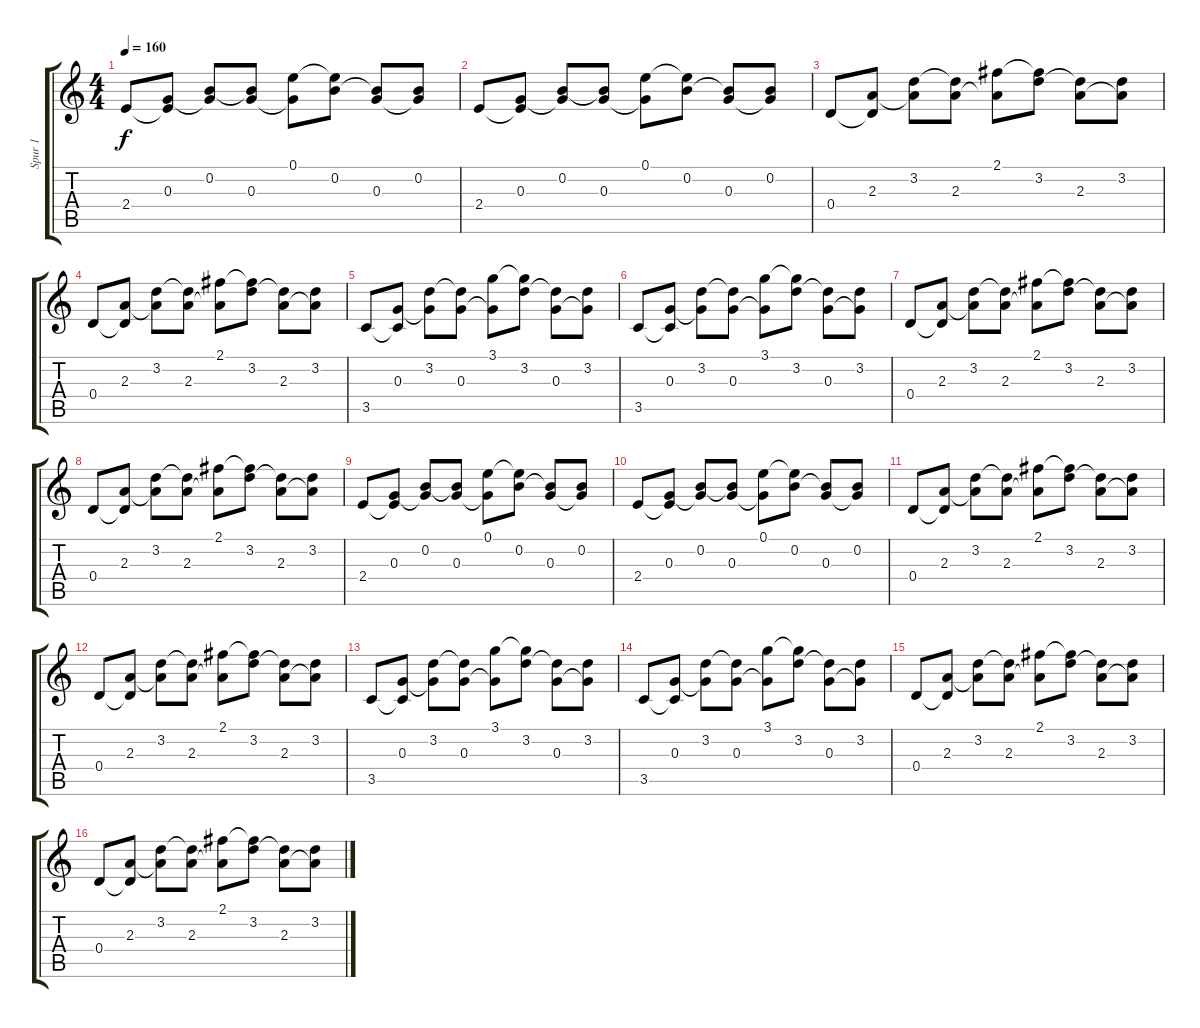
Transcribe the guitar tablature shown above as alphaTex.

\track ("Spur 1" "Spur 1") {instrument acousticguitarnylon}
\staff {score tabs}
\tuning (E4 B3 G3 D3 A2 E2) {hide}
\ts (4 4)
\tempo 160
\clef g2
\ks c
2.4.8{dy f} (0.3 2.4{t}).8 (0.2 0.3{t}).8 (0.2{t} 0.3).8 (0.1 0.3{t}).8 (0.1{t} 0.2).8 (0.2{t} 0.3).8 (0.2 0.3{t}).8 |
2.4.8 (0.3 2.4{t}).8 (0.2 0.3{t}).8 (0.2{t} 0.3).8 (0.1 0.3{t}).8 (0.1{t} 0.2).8 (0.2{t} 0.3).8 (0.2 0.3{t}).8 |
0.4.8 (2.3 0.4{t}).8 (3.2 2.3{t}).8 (3.2{t} 2.3).8 (2.1 2.3{t}).8 (2.1{t} 3.2).8 (3.2{t} 2.3).8 (3.2 2.3{t}).8 |
0.4.8 (2.3 0.4{t}).8 (3.2 2.3{t}).8 (3.2{t} 2.3).8 (2.1 2.3{t}).8 (2.1{t} 3.2).8 (3.2{t} 2.3).8 (3.2 2.3{t}).8 |
3.5.8 (0.3 3.5{t}).8 (3.2 0.3{t}).8 (3.2{t} 0.3).8 (3.1 0.3{t}).8 (3.1{t} 3.2).8 (3.2{t} 0.3).8 (3.2 0.3{t}).8 |
3.5.8 (0.3 3.5{t}).8 (3.2 0.3{t}).8 (3.2{t} 0.3).8 (3.1 0.3{t}).8 (3.1{t} 3.2).8 (3.2{t} 0.3).8 (3.2 0.3{t}).8 |
0.4.8 (2.3 0.4{t}).8 (3.2 2.3{t}).8 (3.2{t} 2.3).8 (2.1 2.3{t}).8 (2.1{t} 3.2).8 (3.2{t} 2.3).8 (3.2 2.3{t}).8 |
0.4.8 (2.3 0.4{t}).8 (3.2 2.3{t}).8 (3.2{t} 2.3).8 (2.1 2.3{t}).8 (2.1{t} 3.2).8 (3.2{t} 2.3).8 (3.2 2.3{t}).8 |
2.4.8 (0.3 2.4{t}).8 (0.2 0.3{t}).8 (0.2{t} 0.3).8 (0.1 0.3{t}).8 (0.1{t} 0.2).8 (0.2{t} 0.3).8 (0.2 0.3{t}).8 |
2.4.8 (0.3 2.4{t}).8 (0.2 0.3{t}).8 (0.2{t} 0.3).8 (0.1 0.3{t}).8 (0.1{t} 0.2).8 (0.2{t} 0.3).8 (0.2 0.3{t}).8 |
0.4.8 (2.3 0.4{t}).8 (3.2 2.3{t}).8 (3.2{t} 2.3).8 (2.1 2.3{t}).8 (2.1{t} 3.2).8 (3.2{t} 2.3).8 (3.2 2.3{t}).8 |
0.4.8 (2.3 0.4{t}).8 (3.2 2.3{t}).8 (3.2{t} 2.3).8 (2.1 2.3{t}).8 (2.1{t} 3.2).8 (3.2{t} 2.3).8 (3.2 2.3{t}).8 |
3.5.8 (0.3 3.5{t}).8 (3.2 0.3{t}).8 (3.2{t} 0.3).8 (3.1 0.3{t}).8 (3.1{t} 3.2).8 (3.2{t} 0.3).8 (3.2 0.3{t}).8 |
3.5.8 (0.3 3.5{t}).8 (3.2 0.3{t}).8 (3.2{t} 0.3).8 (3.1 0.3{t}).8 (3.1{t} 3.2).8 (3.2{t} 0.3).8 (3.2 0.3{t}).8 |
0.4.8 (2.3 0.4{t}).8 (3.2 2.3{t}).8 (3.2{t} 2.3).8 (2.1 2.3{t}).8 (2.1{t} 3.2).8 (3.2{t} 2.3).8 (3.2 2.3{t}).8 |
0.4.8 (2.3 0.4{t}).8 (3.2 2.3{t}).8 (3.2{t} 2.3).8 (2.1 2.3{t}).8 (2.1{t} 3.2).8 (3.2{t} 2.3).8 (3.2 2.3{t}).8
